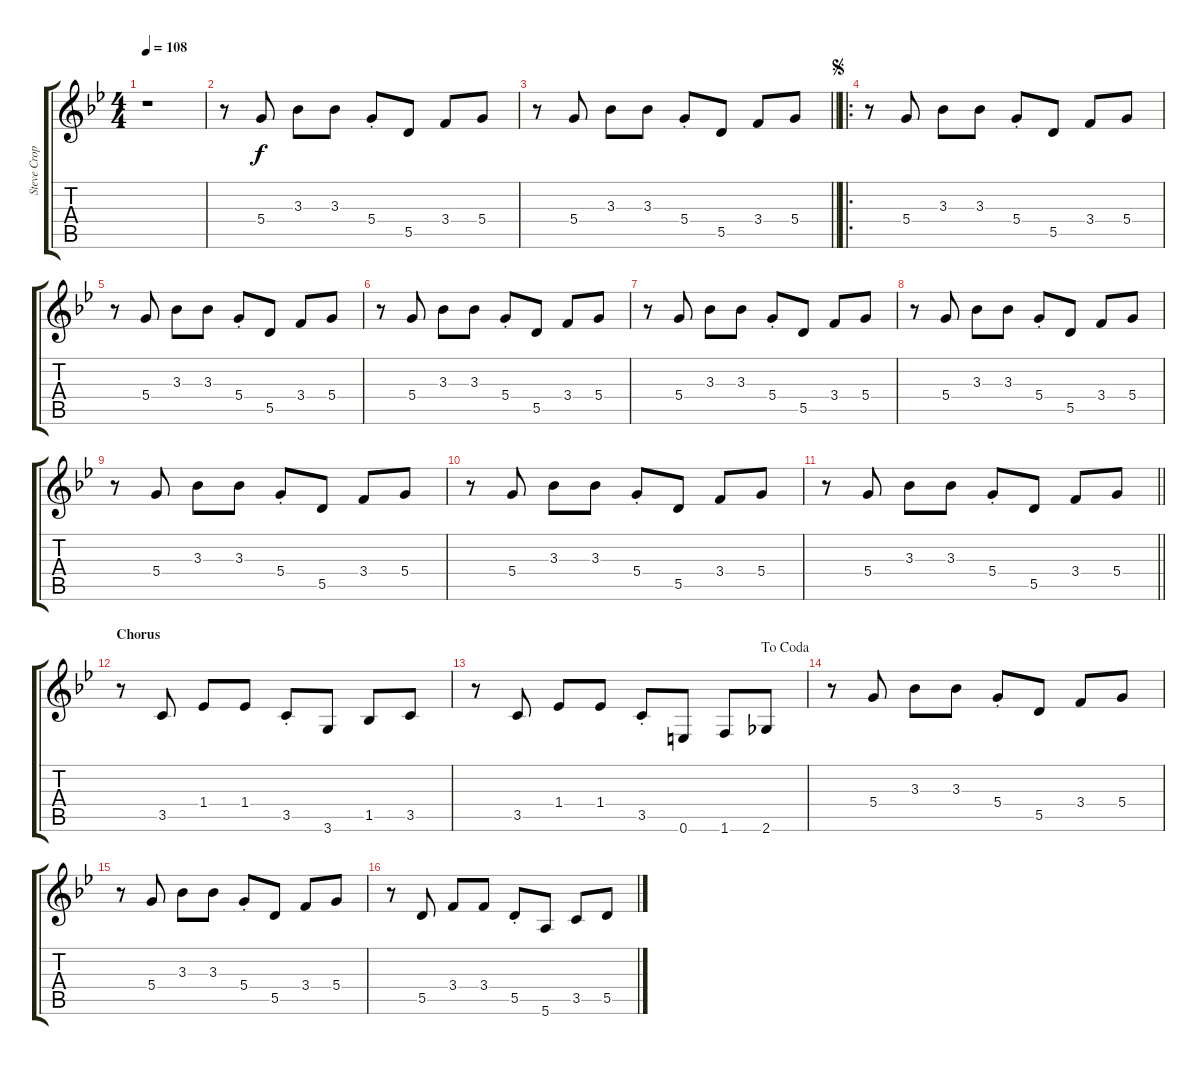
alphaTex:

\track ("Steve Cropper - Guitar " "Steve Crop") {instrument electricguitarclean}
\staff {score tabs}
\tuning (E4 B3 G3 D3 A2 E2) {hide}
\ts (4 4)
\tempo 108
\clef g2
\ks bb
r.1{dy f instrument electricguitarclean} |
r.8 5.4.8 3.3.8 3.3.8 5.4{st}.8 5.5.8 3.4.8 5.4.8 |
\barLineRight lightlight
r.8 5.4.8 3.3.8 3.3.8 5.4{st}.8 5.5.8 3.4.8 5.4.8 |
\ro
\jump segno
r.8 5.4.8 3.3.8 3.3.8 5.4{st}.8 5.5.8 3.4.8 5.4.8 |
r.8 5.4.8 3.3.8 3.3.8 5.4{st}.8 5.5.8 3.4.8 5.4.8 |
r.8 5.4.8 3.3.8 3.3.8 5.4{st}.8 5.5.8 3.4.8 5.4.8 |
r.8 5.4.8 3.3.8 3.3.8 5.4{st}.8 5.5.8 3.4.8 5.4.8 |
r.8 5.4.8 3.3.8 3.3.8 5.4{st}.8 5.5.8 3.4.8 5.4.8 |
r.8 5.4.8 3.3.8 3.3.8 5.4{st}.8 5.5.8 3.4.8 5.4.8 |
r.8 5.4.8 3.3.8 3.3.8 5.4{st}.8 5.5.8 3.4.8 5.4.8 |
\barLineRight lightlight
r.8 5.4.8 3.3.8 3.3.8 5.4{st}.8 5.5.8 3.4.8 5.4.8 |
\section ("" "Chorus")
r.8 3.5.8 1.4.8 1.4.8 3.5{st}.8 3.6.8 1.5.8 3.5.8 |
\jump dacoda
r.8 3.5.8 1.4.8 1.4.8 3.5{st}.8 0.6.8 1.6.8 2.6.8 |
r.8 5.4.8 3.3.8 3.3.8 5.4{st}.8 5.5.8 3.4.8 5.4.8 |
r.8 5.4.8 3.3.8 3.3.8 5.4{st}.8 5.5.8 3.4.8 5.4.8 |
r.8 5.5.8 3.4.8 3.4.8 5.5{st}.8 5.6.8 3.5.8 5.5.8
